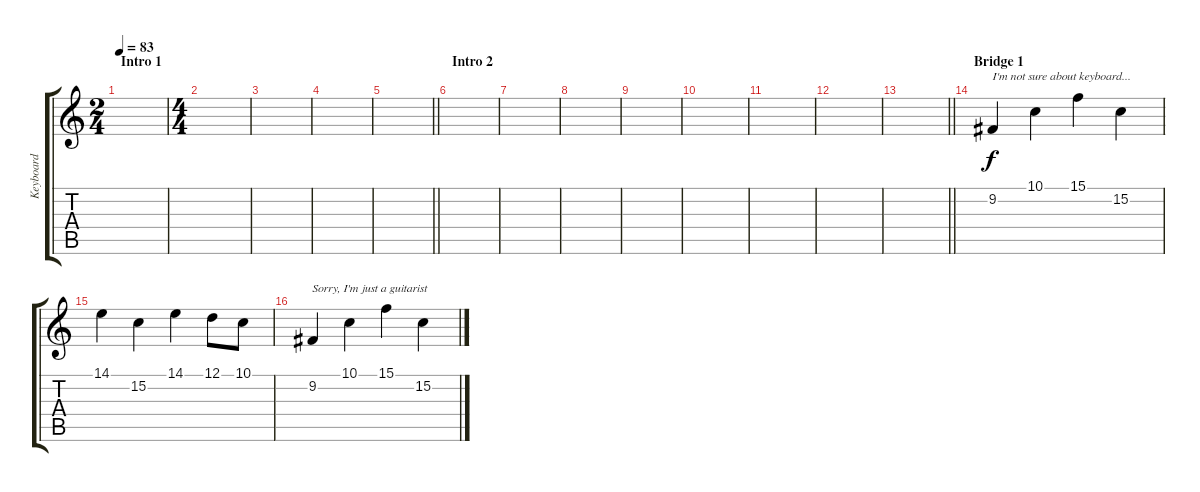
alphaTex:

\track ("Keyboard" "Keyboard") {instrument pad7halo}
\staff {score tabs}
\tuning (D4 A3 F3 C3 G2 C2) {hide}
\ts (2 4)
\section ("" "Intro 1")
\tempo 83
\clef g2
\ks c
|
\ts (4 4)
|
|
|
\barLineRight lightlight
|
\section ("" "Intro 2")
|
|
|
|
|
|
|
\barLineRight lightlight
|
\section ("" "Bridge 1")
9.2.4{txt "I'm not sure about keyboard..."} 10.1.4 15.1.4 15.2.4 |
14.1.4 15.2.4 14.1.4 12.1.8 10.1.8 |
9.2.4{txt "Sorry, I'm just a guitarist"} 10.1.4 15.1.4 15.2.4
